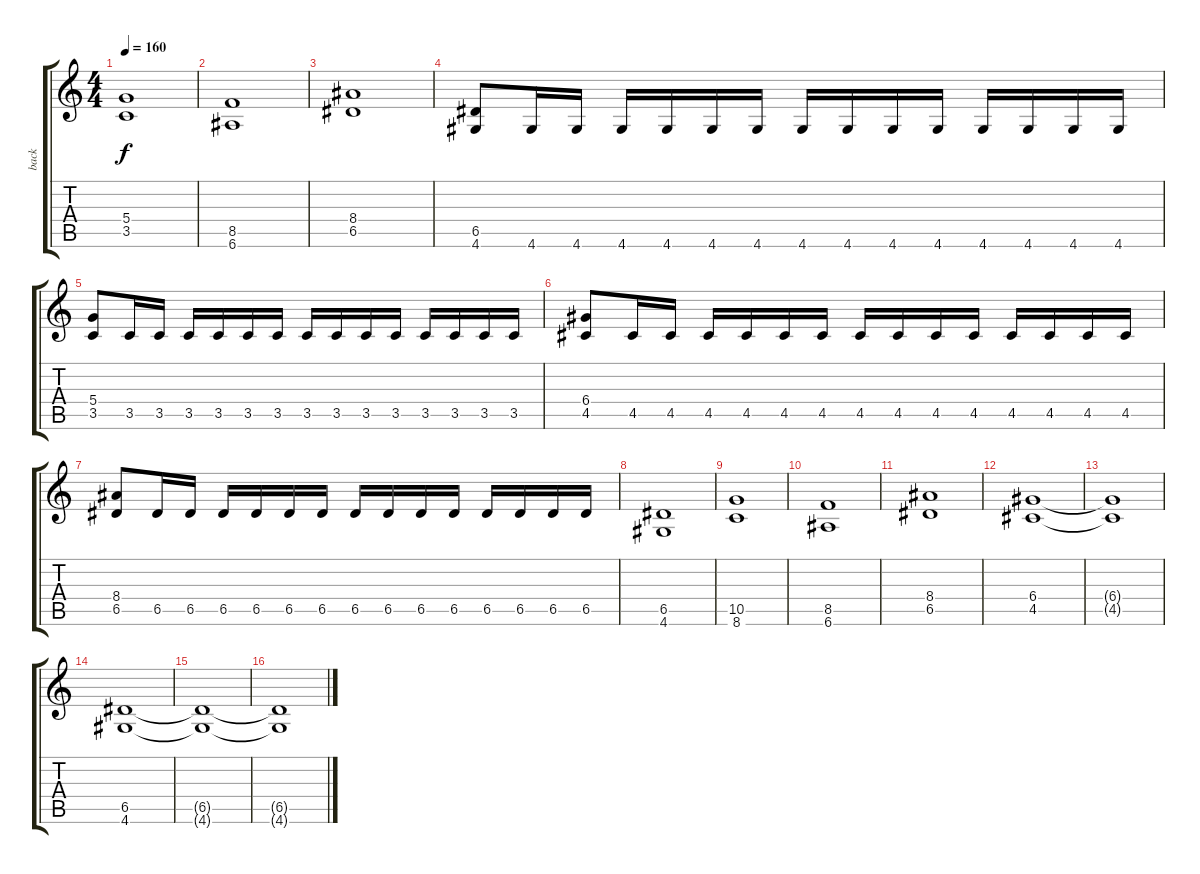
\track ("back" "back") {instrument distortionguitar}
\staff {score tabs}
\tuning (E4 B3 G3 D3 A2 E2) {hide}
\ts (4 4)
\tempo 160
\clef g2
\ks c
(5.4 3.5).1{dy f} |
(8.5 6.6).1 |
(8.4 6.5).1 |
(6.5 4.6).8 4.6.16 4.6.16 4.6.16 4.6.16 4.6.16 4.6.16 4.6.16 4.6.16 4.6.16 4.6.16 4.6.16 4.6.16 4.6.16 4.6.16 |
(5.4 3.5).8 3.5.16 3.5.16 3.5.16 3.5.16 3.5.16 3.5.16 3.5.16 3.5.16 3.5.16 3.5.16 3.5.16 3.5.16 3.5.16 3.5.16 |
(6.4 4.5).8 4.5.16 4.5.16 4.5.16 4.5.16 4.5.16 4.5.16 4.5.16 4.5.16 4.5.16 4.5.16 4.5.16 4.5.16 4.5.16 4.5.16 |
(8.4 6.5).8 6.5.16 6.5.16 6.5.16 6.5.16 6.5.16 6.5.16 6.5.16 6.5.16 6.5.16 6.5.16 6.5.16 6.5.16 6.5.16 6.5.16 |
(6.5 4.6).1 |
(10.5 8.6).1 |
(8.5 6.6).1 |
(8.4 6.5).1 |
(6.4 4.5).1 |
(6.4{t} 4.5{t}).1 |
(6.5 4.6).1 |
(6.5{t} 4.6{t}).1 |
(6.5{t} 4.6{t}).1
